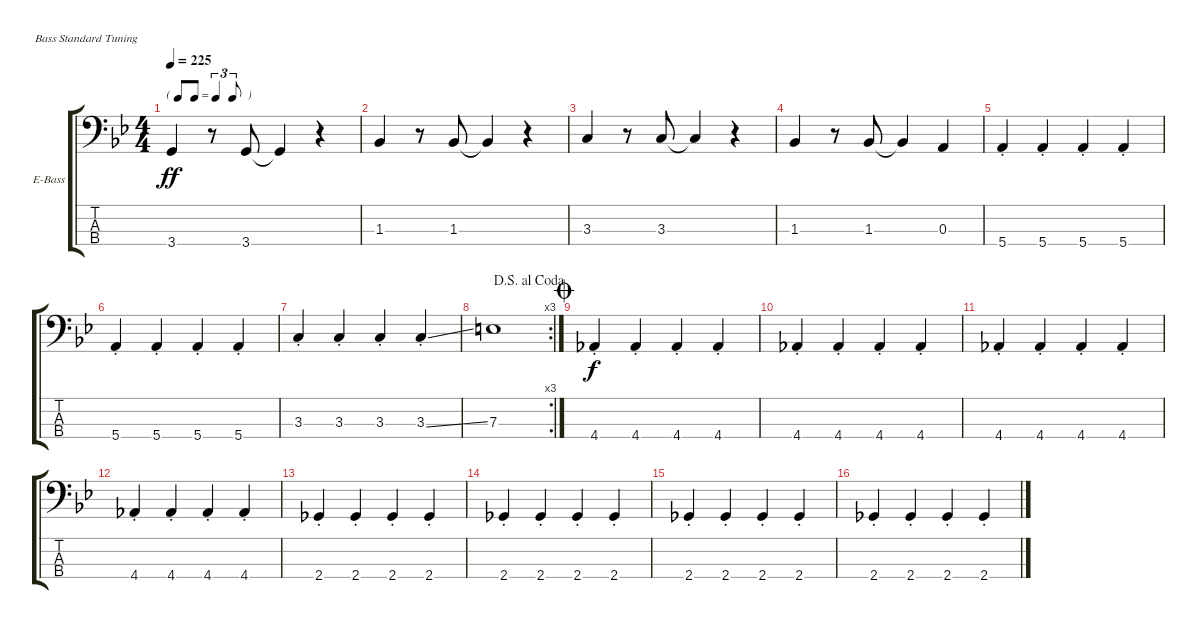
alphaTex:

\defaultSystemsLayout 4
\bracketExtendMode groupsimilarinstruments
\firstSystemTrackNameOrientation horizontal
\otherSystemsTrackNameOrientation horizontal
\track ("Electric Bass" "E-Bass") {instrument electricbassfinger}
\staff {score tabs}
\tuning (G2 D2 A1 E1)
\ts (4 4)
\tf triplet8th
\tempo 225
\clef f4
\ks gminor
3.4.4{dy ff} r.8 3.4.8 3.4{t}.4 r.4 |
1.3.4 r.8 1.3.8 1.3{t}.4 r.4 |
3.3.4 r.8 3.3.8 3.3{t}.4 r.4 |
1.3.4 r.8 1.3.8 1.3{t}.4 0.3.4 |
5.4{st}.4 5.4{st}.4 5.4{st}.4 5.4{st}.4 |
5.4{st}.4 5.4{st}.4 5.4{st}.4 5.4{st}.4 |
3.3{st}.4 3.3{st}.4 3.3{st}.4 3.3{ss st}.4 |
\rc 3
\jump dalsegnoalcoda
7.3.1 |
\jump coda
4.4{st}.4{dy f} 4.4{st}.4 4.4{st}.4 4.4{st}.4 |
4.4{st}.4 4.4{st}.4 4.4{st}.4 4.4{st}.4 |
4.4{st}.4 4.4{st}.4 4.4{st}.4 4.4{st}.4 |
4.4{st}.4 4.4{st}.4 4.4{st}.4 4.4{st}.4 |
2.4{st}.4 2.4{st}.4 2.4{st}.4 2.4{st}.4 |
2.4{st}.4 2.4{st}.4 2.4{st}.4 2.4{st}.4 |
2.4{st}.4 2.4{st}.4 2.4{st}.4 2.4{st}.4 |
2.4{st}.4 2.4{st}.4 2.4{st}.4 2.4{st}.4
